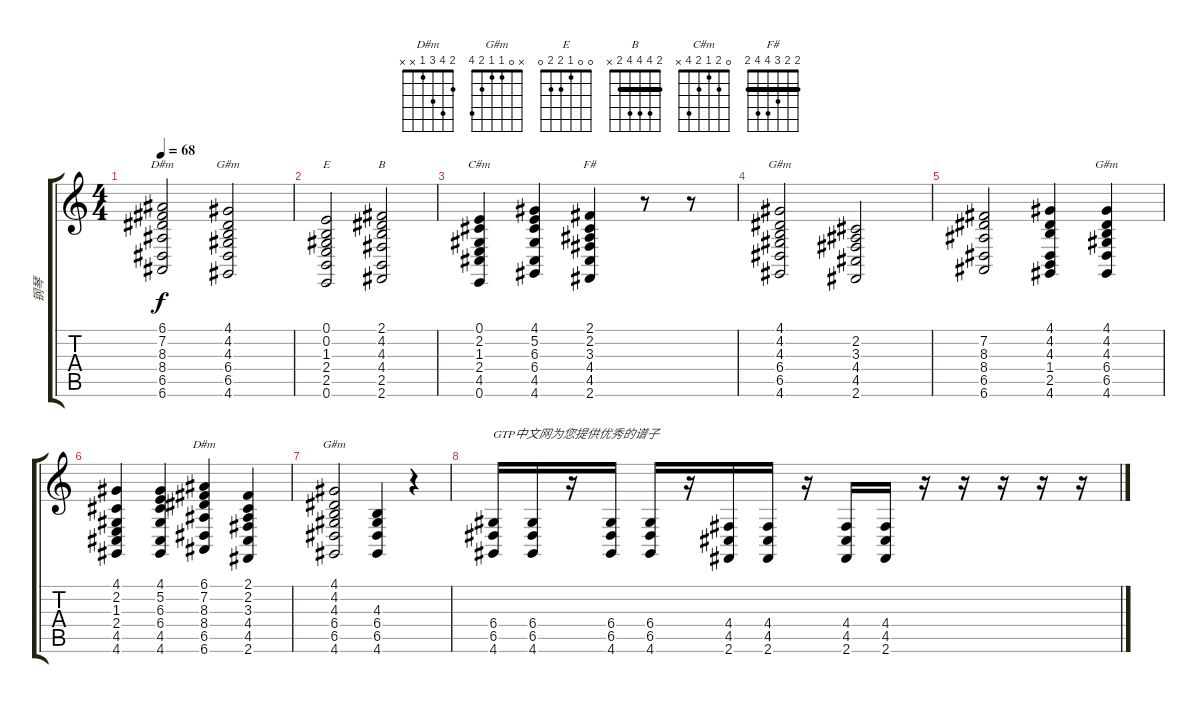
\track ("钢琴" "钢琴") {instrument acousticgrandpiano}
\staff {score tabs}
\tuning (E4 B3 G3 D3 A2 E2) {hide}
\chord ("D#m" 6 7 8 8 6 x) {firstfret 6 barre 6}
\chord ("G#m" 4 4 4 1 2 4) {barre 4}
\chord ("E" 0 0 1 2 2 0)
\chord ("B" 2 4 4 4 2 x) {barre 2}
\chord ("C#m" 0 2 1 2 4 x)
\chord ("F#" 2 2 3 4 4 2) {barre 2}
\chord ("G#m" 4 4 4 6 6 4) {firstfret 4 barre 4}
\chord ("G#m" 7 4 4 6 6 4) {firstfret 4 barre 4}
\chord ("D#m" 2 4 3 1 x x)
\chord ("G#m" x 0 1 1 2 4)
\ts (4 4)
\tempo 68
\clef g2
\ks c
(6.1 7.2 8.3 8.4 6.5 6.6).2{ch "D#m" dy f} (4.1 4.2 4.3 6.4 6.5 4.6).2{ch "G#m"} |
(0.1 0.2 1.3 2.4 2.5 0.6).2{ch "E"} (2.1 4.2 4.3 4.4 2.5 2.6).2{ch "B"} |
(0.1 2.2 1.3 2.4 4.5 0.6).4{ch "C#m"} (4.1 5.2 6.3 6.4 4.5 4.6).4 (2.1 2.2 3.3 4.4 4.5 2.6).4{ch "F#"} r.8 r.8 |
(4.1 4.2 4.3 6.4 6.5 4.6).2{ch "G#m"} (2.2 3.3 4.4 4.5 2.6).2 |
(7.2 8.3 8.4 6.5 6.6).2 (4.1 4.2 4.3 1.4 2.5 4.6).4 (4.1 4.2 4.3 6.4 6.5 4.6).4{ch "G#m"} |
(4.1 2.2 1.3 2.4 4.5 4.6).4 (4.1 5.2 6.3 6.4 4.5 4.6).4 (6.1 7.2 8.3 8.4 6.5 6.6).4{ch "D#m"} (2.1 2.2 3.3 4.4 4.5 2.6).4 |
(4.1 4.2 4.3 6.4 6.5 4.6).2{ch "G#m"} (4.3 6.4 6.5 4.6).4 r.4 |
(6.4 6.5 4.6).16{txt "GTP中文网为您提供优秀的谱子"} (6.4 6.5 4.6).16 r.16 (6.4 6.5 4.6).16 (6.4 6.5 4.6).16 r.16 (4.4 4.5 2.6).16 (4.4 4.5 2.6).16 r.16 (4.4 4.5 2.6).16 (4.4 4.5 2.6).16 r.16 r.16 r.16 r.16 r.16
